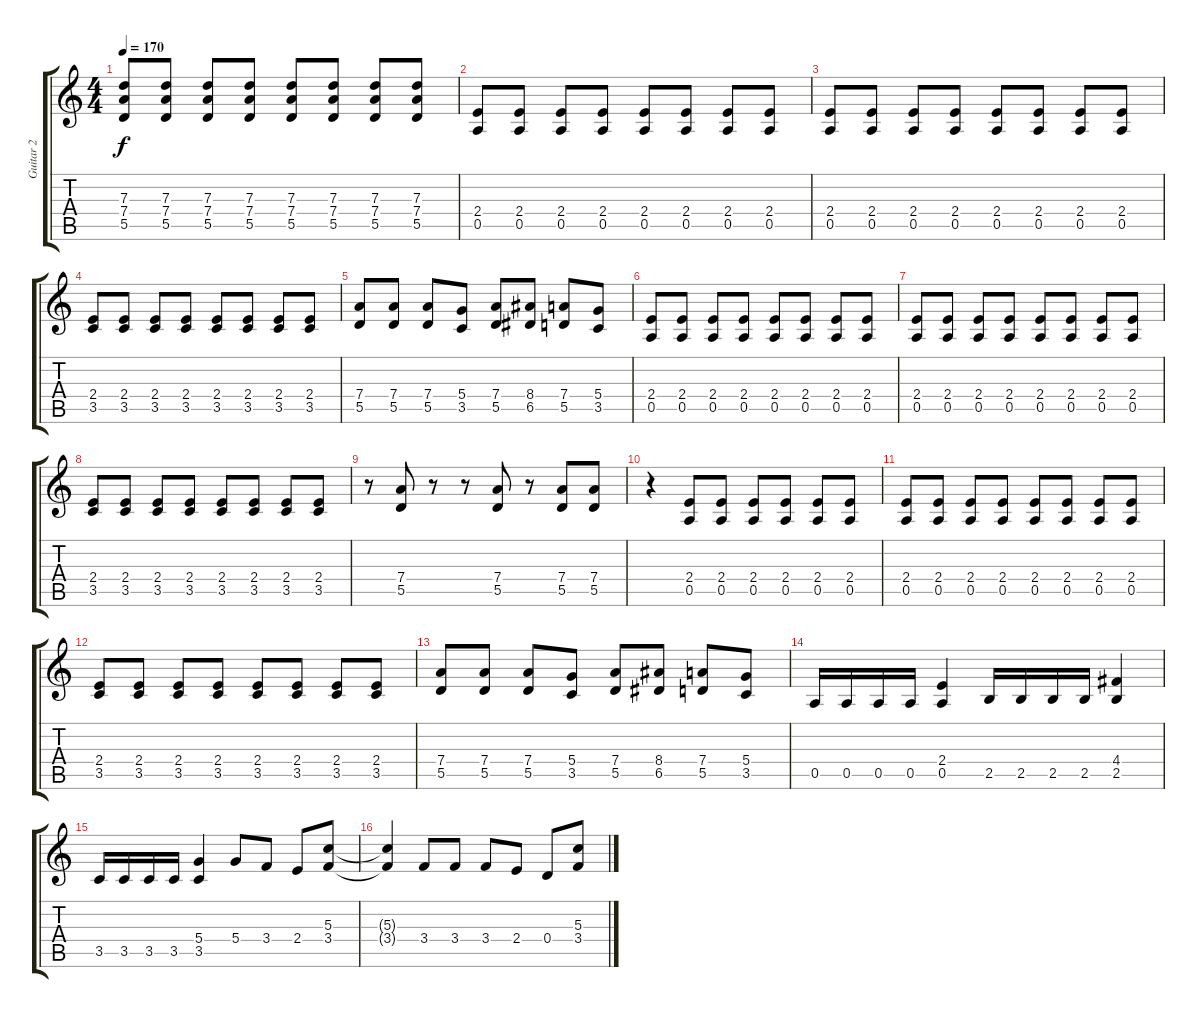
\track ("Guitar 2" "Guitar 2") {instrument distortionguitar}
\staff {score tabs}
\tuning (E4 B3 G3 D3 A2 E2) {hide}
\ts (4 4)
\tempo 170
\clef g2
\ks c
(7.3{t} 7.4{t} 5.5{t}).8{dy f} (7.3 7.4 5.5).8 (7.3 7.4 5.5).8 (7.3 7.4 5.5).8 (7.3 7.4 5.5).8 (7.3 7.4 5.5).8 (7.3 7.4 5.5).8 (7.3 7.4 5.5).8 |
(2.4 0.5).8 (2.4 0.5).8 (2.4 0.5).8 (2.4 0.5).8 (2.4 0.5).8 (2.4 0.5).8 (2.4 0.5).8 (2.4 0.5).8 |
(2.4 0.5).8 (2.4 0.5).8 (2.4 0.5).8 (2.4 0.5).8 (2.4 0.5).8 (2.4 0.5).8 (2.4 0.5).8 (2.4 0.5).8 |
(2.4 3.5).8 (2.4 3.5).8 (2.4 3.5).8 (2.4 3.5).8 (2.4 3.5).8 (2.4 3.5).8 (2.4 3.5).8 (2.4 3.5).8 |
(7.4 5.5).8 (7.4 5.5).8 (7.4 5.5).8 (5.4 3.5).8 (7.4 5.5).8 (8.4 6.5).8 (7.4 5.5).8 (5.4 3.5).8 |
(2.4 0.5).8 (2.4 0.5).8 (2.4 0.5).8 (2.4 0.5).8 (2.4 0.5).8 (2.4 0.5).8 (2.4 0.5).8 (2.4 0.5).8 |
(2.4 0.5).8 (2.4 0.5).8 (2.4 0.5).8 (2.4 0.5).8 (2.4 0.5).8 (2.4 0.5).8 (2.4 0.5).8 (2.4 0.5).8 |
(2.4 3.5).8 (2.4 3.5).8 (2.4 3.5).8 (2.4 3.5).8 (2.4 3.5).8 (2.4 3.5).8 (2.4 3.5).8 (2.4 3.5).8 |
r.8 (7.4 5.5).8 r.8 r.8 (7.4 5.5).8 r.8 (7.4 5.5).8 (7.4 5.5).8 |
r.4 (2.4 0.5).8 (2.4 0.5).8 (2.4 0.5).8 (2.4 0.5).8 (2.4 0.5).8 (2.4 0.5).8 |
(2.4 0.5).8 (2.4 0.5).8 (2.4 0.5).8 (2.4 0.5).8 (2.4 0.5).8 (2.4 0.5).8 (2.4 0.5).8 (2.4 0.5).8 |
(2.4 3.5).8 (2.4 3.5).8 (2.4 3.5).8 (2.4 3.5).8 (2.4 3.5).8 (2.4 3.5).8 (2.4 3.5).8 (2.4 3.5).8 |
(7.4 5.5).8 (7.4 5.5).8 (7.4 5.5).8 (5.4 3.5).8 (7.4 5.5).8 (8.4 6.5).8 (7.4 5.5).8 (5.4 3.5).8 |
0.5.16 0.5.16 0.5.16 0.5.16 (2.4 0.5).4 2.5.16 2.5.16 2.5.16 2.5.16 (4.4 2.5).4 |
3.5.16 3.5.16 3.5.16 3.5.16 (5.4 3.5).4 5.4.8 3.4.8 2.4.8 (5.3 3.4).8 |
(5.3{t} 3.4{t}).4 3.4.8 3.4.8 3.4.8 2.4.8 0.4.8 (5.3 3.4).8
